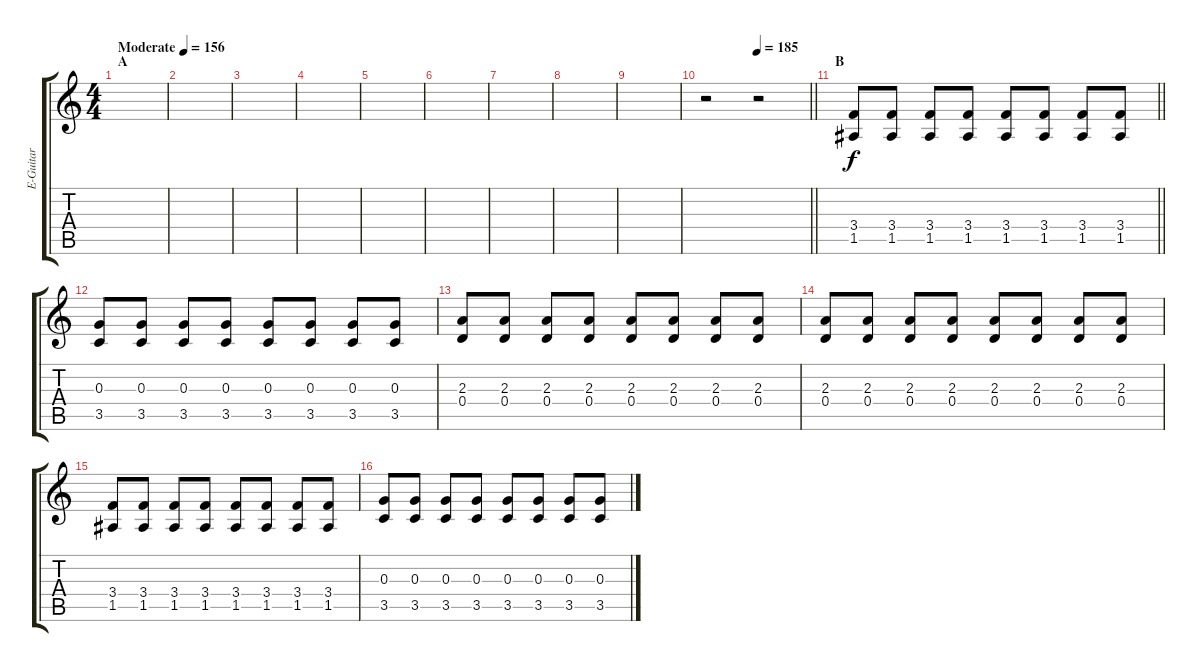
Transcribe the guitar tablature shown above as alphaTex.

\track ("E-Guitar" "E-Guitar") {instrument distortionguitar}
\staff {score tabs}
\tuning (E4 B3 G3 D3 A2 E2) {hide}
\ts (4 4)
\section ("" "A")
\tempo (156 "Moderate")
\clef g2
\ks c
|
|
|
|
|
|
|
|
|
\tempo (185 0.5)
\barLineRight lightlight
r.2 r.2 |
\section ("" "B")
\barLineRight lightlight
(3.4 1.5).8 (3.4 1.5).8 (3.4 1.5).8 (3.4 1.5).8 (3.4 1.5).8 (3.4 1.5).8 (3.4 1.5).8 (3.4 1.5).8 |
(0.3 3.5).8 (0.3 3.5).8 (0.3 3.5).8 (0.3 3.5).8 (0.3 3.5).8 (0.3 3.5).8 (0.3 3.5).8 (0.3 3.5).8 |
(2.3 0.4).8 (2.3 0.4).8 (2.3 0.4).8 (2.3 0.4).8 (2.3 0.4).8 (2.3 0.4).8 (2.3 0.4).8 (2.3 0.4).8 |
(2.3 0.4).8 (2.3 0.4).8 (2.3 0.4).8 (2.3 0.4).8 (2.3 0.4).8 (2.3 0.4).8 (2.3 0.4).8 (2.3 0.4).8 |
(3.4 1.5).8 (3.4 1.5).8 (3.4 1.5).8 (3.4 1.5).8 (3.4 1.5).8 (3.4 1.5).8 (3.4 1.5).8 (3.4 1.5).8 |
(0.3 3.5).8 (0.3 3.5).8 (0.3 3.5).8 (0.3 3.5).8 (0.3 3.5).8 (0.3 3.5).8 (0.3 3.5).8 (0.3 3.5).8
